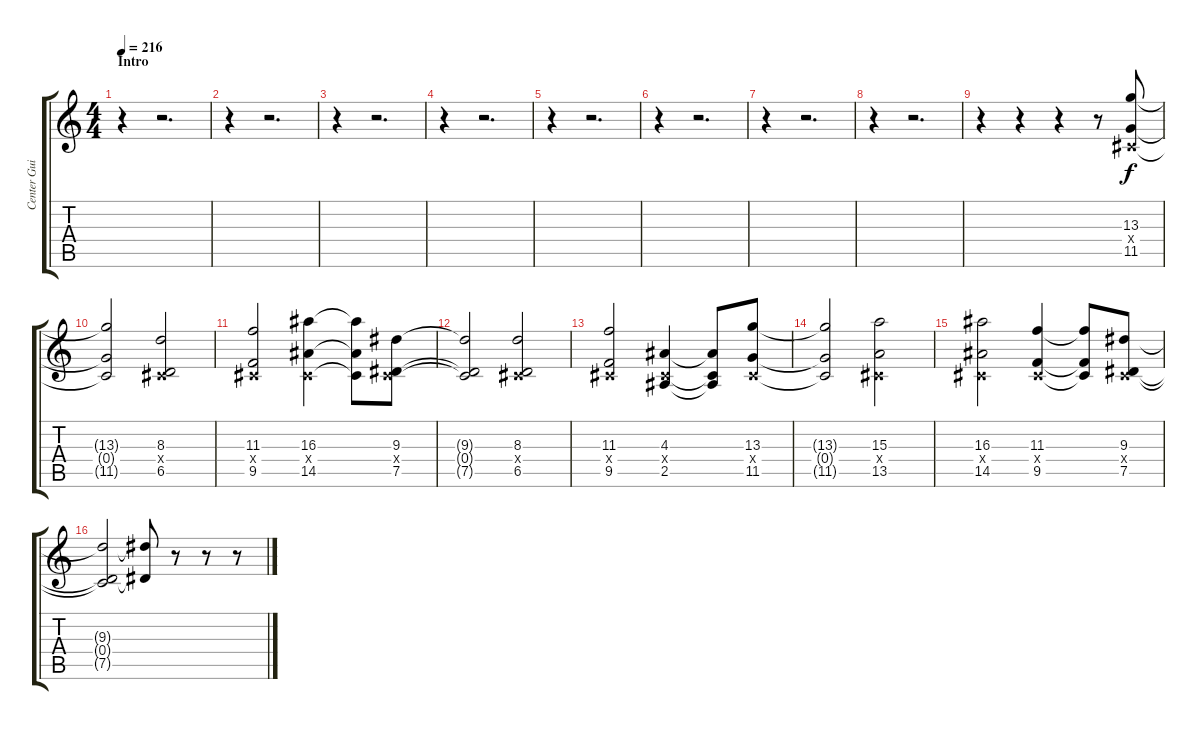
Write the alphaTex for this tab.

\track ("Center Guitar" "Center Gui") {instrument distortionguitar}
\staff {score tabs}
\tuning (Eb4 Bb3 Gb3 Db3 Ab2 Eb2) {hide}
\ts (4 4)
\section ("" "Intro")
\tempo 216
\clef g2
\ks c
r.4{dy f instrument distortionguitar} r.2{d} |
r.4 r.2{d} |
r.4 r.2{d} |
r.4 r.2{d} |
r.4 r.2{d} |
r.4 r.2{d} |
r.4 r.2{d} |
r.4 r.2{d} |
r.4 r.4 r.4 r.8 (13.3 0.4{x} 11.5).8 |
(13.3{t} 0.4{t} 11.5{t}).2 (8.3 0.4{x} 6.5).2 |
(11.3 0.4{x} 9.5).2 (16.3 0.4{x} 14.5).4 (16.3{t} 0.4{t} 14.5{t}).8 (9.3 0.4{x} 7.5).8 |
(9.3{t} 0.4{t} 7.5{t}).2 (8.3 0.4{x} 6.5).2 |
(11.3 0.4{x} 9.5).2 (4.3 0.4{x} 2.5).4 (4.3{t} 0.4{t} 2.5{t}).8 (13.3 0.4{x} 11.5).8 |
(13.3{t} 0.4{t} 11.5{t}).2 (15.3 0.4{x} 13.5).2 |
(16.3 0.4{x} 14.5).2 (11.3 0.4{x} 9.5).4 (11.3{t} 0.4{t} 9.5{t}).8 (9.3 0.4{x} 7.5).8 |
(9.3{t} 0.4{t} 7.5{t}).2 (9.3{t} 7.5{t}).8 r.8 r.8 r.8
